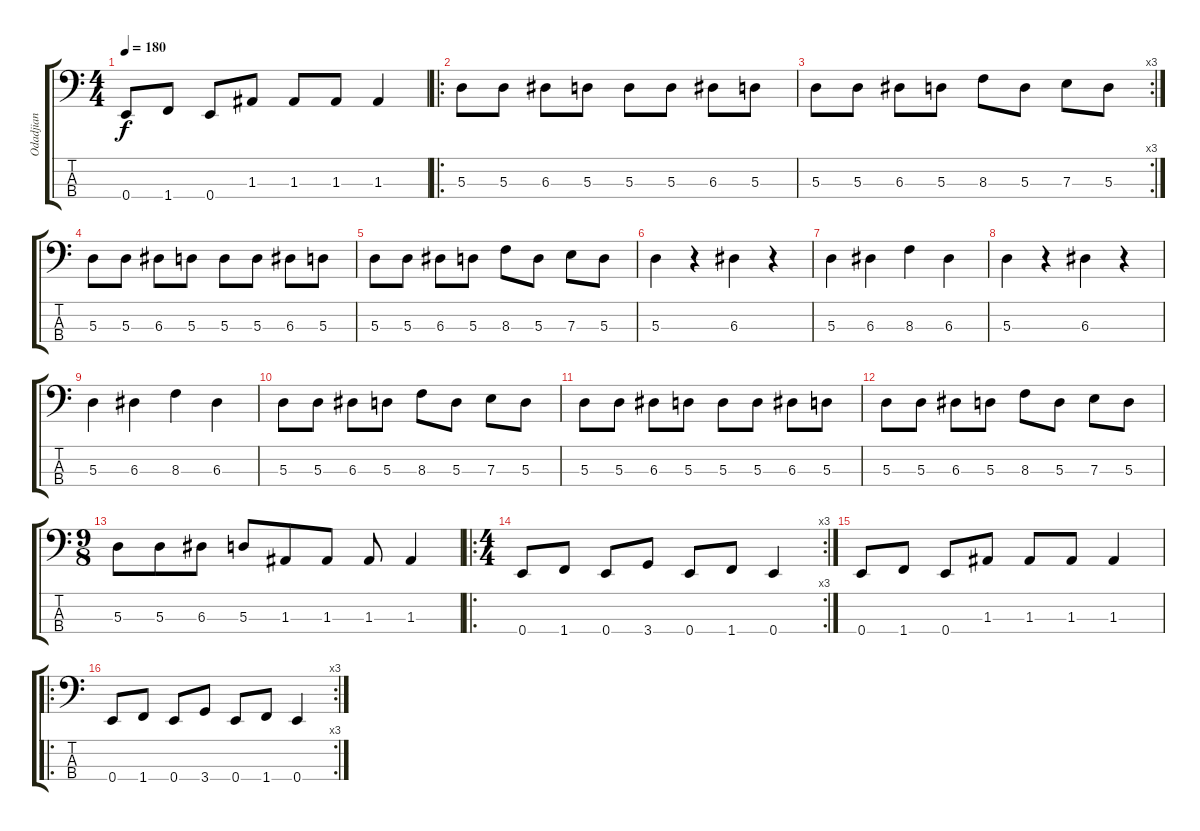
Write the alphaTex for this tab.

\track ("Odadjian" "Odadjian") {instrument electricbassfinger}
\staff {score tabs}
\tuning (G2 D2 A1 E1) {hide}
\ts (4 4)
\tempo 180
\clef f4
\ks c
0.4.8{dy f} 1.4.8 0.4.8 1.3.8 1.3.8 1.3.8 1.3.4 |
\ro
5.3.8{instrument electricbasspick} 5.3.8 6.3.8 5.3.8 5.3.8 5.3.8 6.3.8 5.3.8 |
\rc 3
5.3.8 5.3.8 6.3.8 5.3.8 8.3.8 5.3.8 7.3.8 5.3.8 |
5.3.8{instrument electricbasspick} 5.3.8 6.3.8 5.3.8 5.3.8 5.3.8 6.3.8 5.3.8 |
5.3.8 5.3.8 6.3.8 5.3.8 8.3.8 5.3.8 7.3.8 5.3.8 |
5.3.4 r.4 6.3.4 r.4 |
5.3.4 6.3.4 8.3.4 6.3.4 |
5.3.4 r.4 6.3.4 r.4 |
5.3.4 6.3.4 8.3.4 6.3.4 |
5.3.8 5.3.8 6.3.8 5.3.8 8.3.8 5.3.8 7.3.8 5.3.8 |
5.3.8 5.3.8 6.3.8 5.3.8 5.3.8 5.3.8 6.3.8 5.3.8 |
5.3.8 5.3.8 6.3.8 5.3.8 8.3.8 5.3.8 7.3.8 5.3.8 |
\ts (9 8)
5.3.8 5.3.8 6.3.8 5.3.8 1.3.8 1.3.8 1.3.8 1.3.4 |
\ro
\rc 3
\ts (4 4)
0.4.8 1.4.8 0.4.8 3.4.8 0.4.8 1.4.8 0.4.4 |
0.4.8 1.4.8 0.4.8 1.3.8 1.3.8 1.3.8 1.3.4 |
\ro
\rc 3
0.4.8 1.4.8 0.4.8 3.4.8 0.4.8 1.4.8 0.4.4
